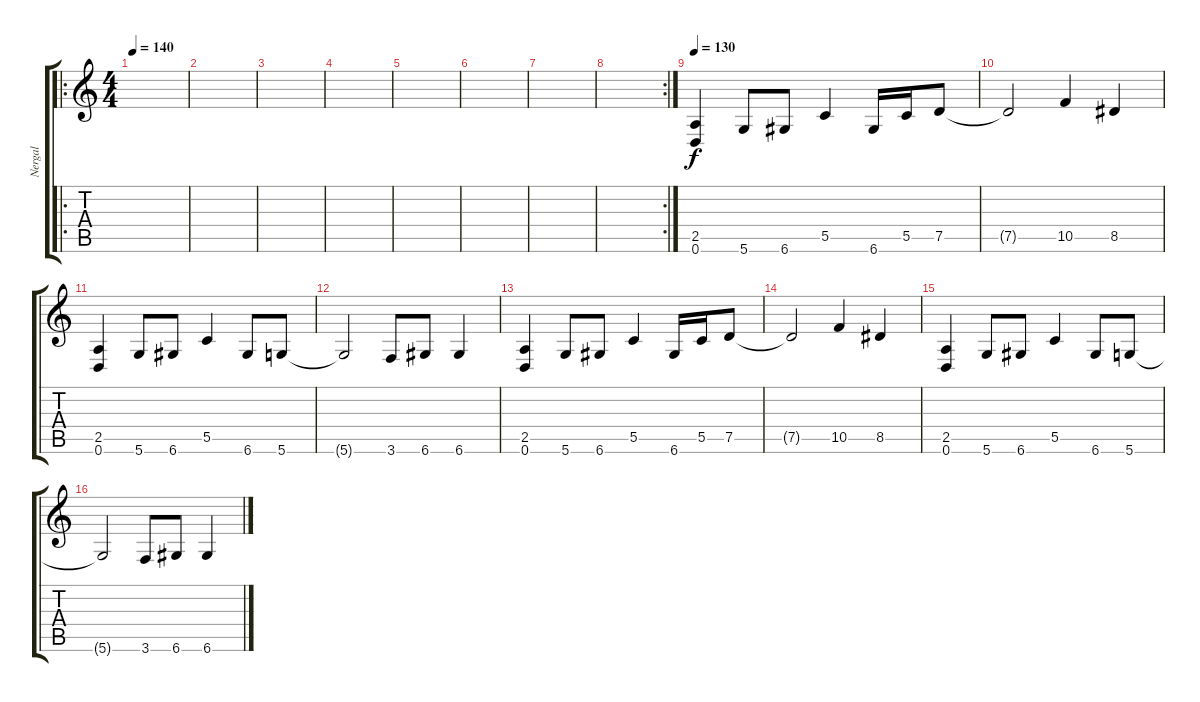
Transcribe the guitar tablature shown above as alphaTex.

\track ("Nergal" "Nergal") {instrument distortionguitar}
\staff {score tabs}
\tuning (D4 A3 F3 C3 G2 D2) {hide}
\ro
\ts (4 4)
\tempo 140
\clef g2
\ks c
|
|
|
|
|
|
|
\rc 2
|
\tempo 130
(2.5 0.6).4 5.6.8 6.6.8 5.5.4 6.6.16 5.5.16 7.5.8 |
7.5{t}.2 10.5.4 8.5.4 |
(2.5 0.6).4 5.6.8 6.6.8 5.5.4 6.6.8 5.6.8 |
5.6{t}.2 3.6.8 6.6.8 6.6.4 |
(2.5 0.6).4 5.6.8 6.6.8 5.5.4 6.6.16 5.5.16 7.5.8 |
7.5{t}.2 10.5.4 8.5.4 |
(2.5 0.6).4 5.6.8 6.6.8 5.5.4 6.6.8 5.6.8 |
5.6{t}.2 3.6.8 6.6.8 6.6.4
